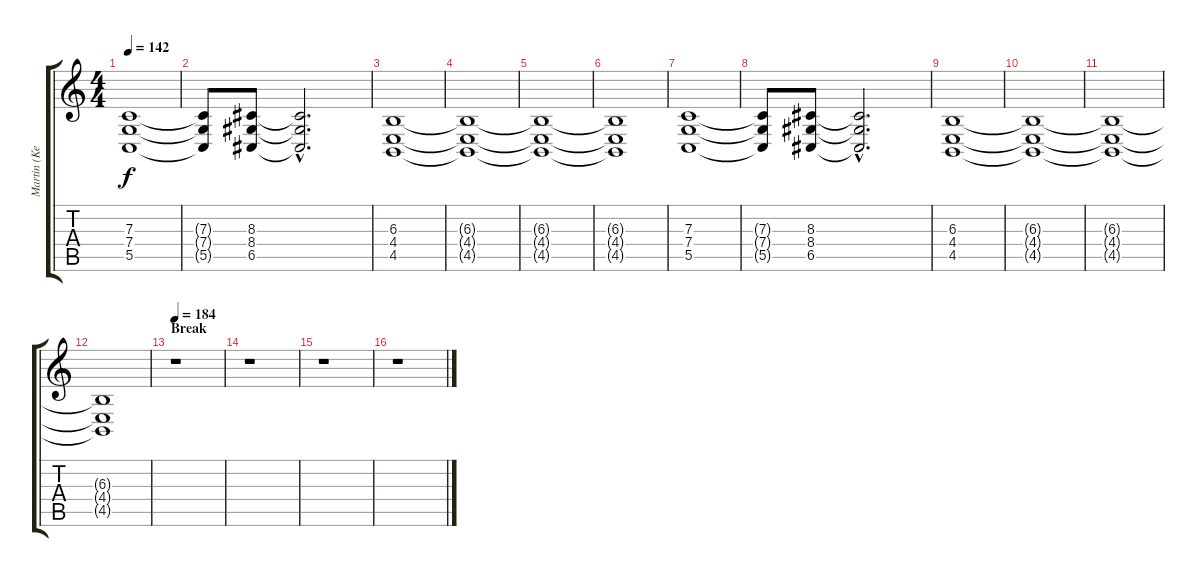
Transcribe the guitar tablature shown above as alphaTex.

\track ("Martin (KeybChoir)" "Martin (Ke") {instrument pad4choir}
\staff {score tabs}
\tuning (D4 A3 F3 C3 G2 D2) {hide}
\ts (4 4)
\tempo 142
\clef g2
\ks c
(7.3 7.4 5.5).1{dy f} |
(7.3{t} 7.4{t} 5.5{t}).8 (8.3 8.4 6.5).8 (8.3{hac t} 8.4{hac t} 6.5{hac t}).2{d} |
(6.3 4.4 4.5).1 |
(6.3{t} 4.4{t} 4.5{t}).1 |
(6.3{t} 4.4{t} 4.5{t}).1 |
(6.3{t} 4.4{t} 4.5{t}).1 |
(7.3 7.4 5.5).1 |
(7.3{t} 7.4{t} 5.5{t}).8 (8.3 8.4 6.5).8 (8.3{hac t} 8.4{hac t} 6.5{hac t}).2{d} |
(6.3 4.4 4.5).1 |
(6.3{t} 4.4{t} 4.5{t}).1 |
(6.3{t} 4.4{t} 4.5{t}).1 |
(6.3{t} 4.4{t} 4.5{t}).1 |
\section ("" "Break")
\tempo 184
r.1 |
r.1 |
r.1 |
r.1
